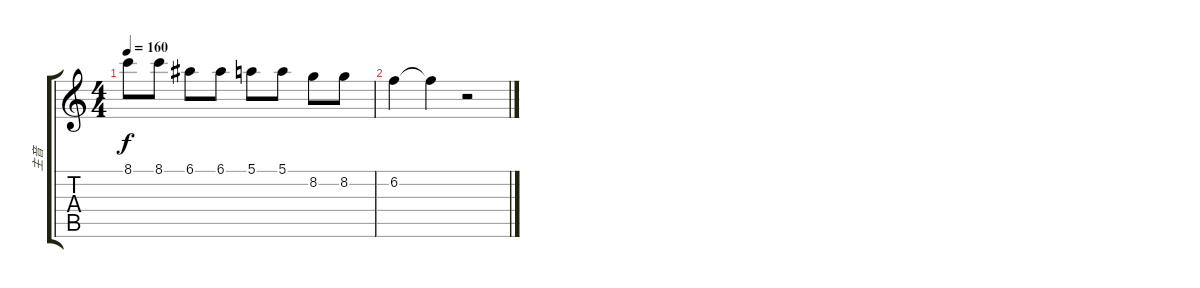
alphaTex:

\track ("主音" "主音") {instrument distortionguitar}
\staff {score tabs}
\tuning (E4 B3 G3 D3 A2 E2) {hide}
\ts (4 4)
\tempo 160
\clef g2
\ks c
8.1.8{dy f} 8.1.8 6.1.8 6.1.8 5.1.8 5.1.8 8.2.8 8.2.8 |
6.2.4 6.2{t}.4 r.2
